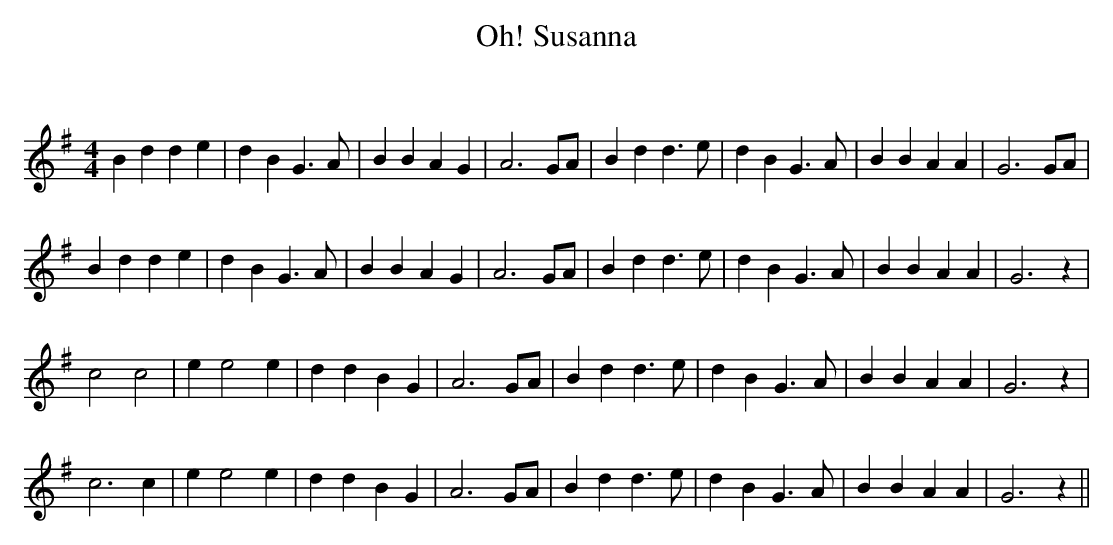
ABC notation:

X:1
T: Oh! Susanna
C:
Q: 232
K:G
M:4/4
L:1/8
B2 d2 d2 e2|d2 B2 G3A|B2 B2 A2 G2|A6 GA|B2 d2 d3e|d2 B2 G3A|B2 B2 A2 A2|G6 GA|
B2 d2 d2 e2|d2 B2 G3A|B2 B2 A2 G2|A6 GA|B2 d2 d3e|d2 B2 G3A|B2 B2 A2 A2|G6 z2|
c4 c4|e2 e4 e2|d2 d2 B2 G2|A6 GA|B2 d2 d3e|d2 B2 G3A|B2 B2 A2 A2|G6 z2|
c6 c2|e2 e4 e2|d2 d2 B2 G2|A6 GA|B2 d2 d3e|d2 B2 G3A|B2 B2 A2 A2|G6 z2||
